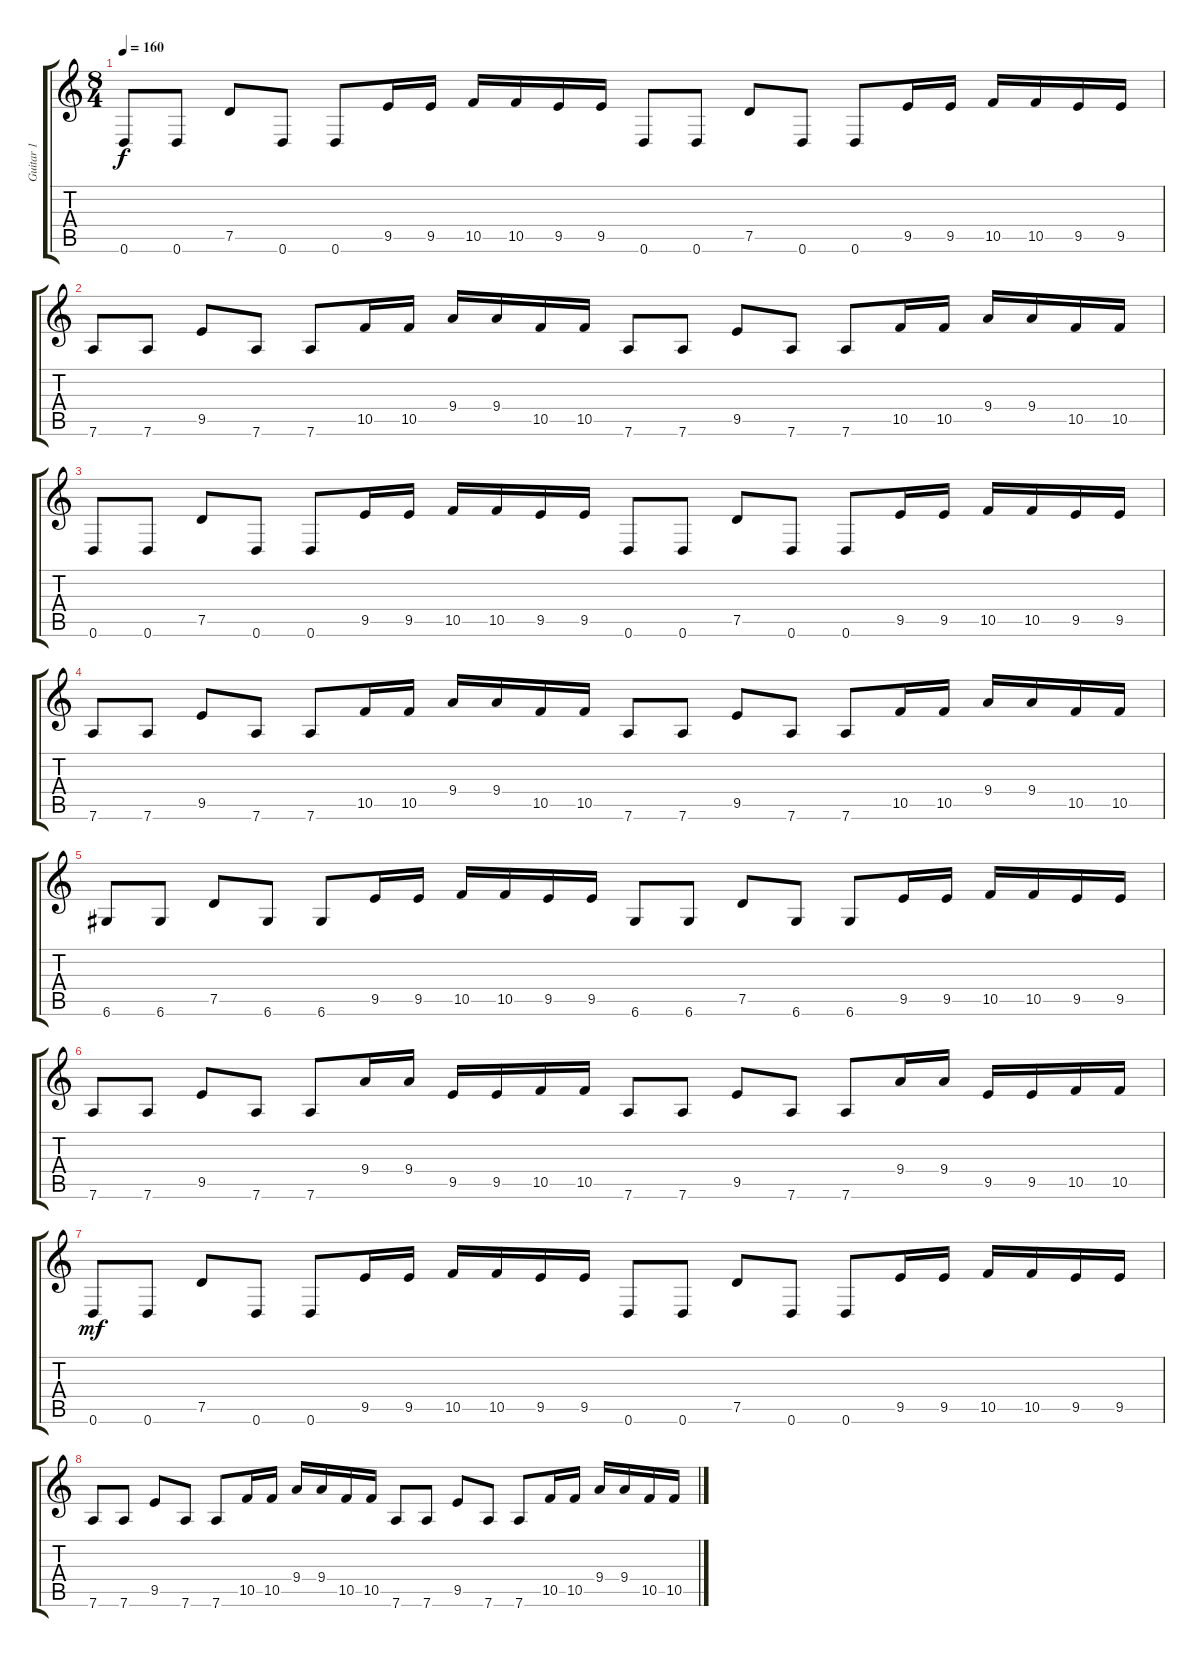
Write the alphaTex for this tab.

\track ("Guitar 1" "Guitar 1") {instrument distortionguitar}
\staff {score tabs}
\tuning (D4 A3 F3 C3 G2 D2) {hide}
\ts (8 4)
\tempo 160
\clef g2
\ks c
0.6.8{dy f} 0.6.8 7.5.8 0.6.8 0.6.8 9.5.16 9.5.16 10.5.16 10.5.16 9.5.16 9.5.16 0.6.8 0.6.8 7.5.8 0.6.8 0.6.8 9.5.16 9.5.16 10.5.16 10.5.16 9.5.16 9.5.16 |
7.6.8 7.6.8 9.5.8 7.6.8 7.6.8 10.5.16 10.5.16 9.4.16 9.4.16 10.5.16 10.5.16 7.6.8 7.6.8 9.5.8 7.6.8 7.6.8 10.5.16 10.5.16 9.4.16 9.4.16 10.5.16 10.5.16 |
0.6.8 0.6.8 7.5.8 0.6.8 0.6.8 9.5.16 9.5.16 10.5.16 10.5.16 9.5.16 9.5.16 0.6.8 0.6.8 7.5.8 0.6.8 0.6.8 9.5.16 9.5.16 10.5.16 10.5.16 9.5.16 9.5.16 |
7.6.8 7.6.8 9.5.8 7.6.8 7.6.8 10.5.16 10.5.16 9.4.16 9.4.16 10.5.16 10.5.16 7.6.8 7.6.8 9.5.8 7.6.8 7.6.8 10.5.16 10.5.16 9.4.16 9.4.16 10.5.16 10.5.16 |
6.6.8 6.6.8 7.5.8 6.6.8 6.6.8 9.5.16 9.5.16 10.5.16 10.5.16 9.5.16 9.5.16 6.6.8 6.6.8 7.5.8 6.6.8 6.6.8 9.5.16 9.5.16 10.5.16 10.5.16 9.5.16 9.5.16 |
7.6.8 7.6.8 9.5.8 7.6.8 7.6.8 9.4.16 9.4.16 9.5.16 9.5.16 10.5.16 10.5.16 7.6.8 7.6.8 9.5.8 7.6.8 7.6.8 9.4.16 9.4.16 9.5.16 9.5.16 10.5.16 10.5.16 |
0.6.8{dy mf} 0.6.8 7.5.8 0.6.8 0.6.8 9.5.16 9.5.16 10.5.16 10.5.16 9.5.16 9.5.16 0.6.8 0.6.8 7.5.8 0.6.8 0.6.8 9.5.16 9.5.16 10.5.16 10.5.16 9.5.16 9.5.16 |
7.6.8 7.6.8 9.5.8 7.6.8 7.6.8 10.5.16 10.5.16 9.4.16 9.4.16 10.5.16 10.5.16 7.6.8 7.6.8 9.5.8 7.6.8 7.6.8 10.5.16 10.5.16 9.4.16 9.4.16 10.5.16 10.5.16
